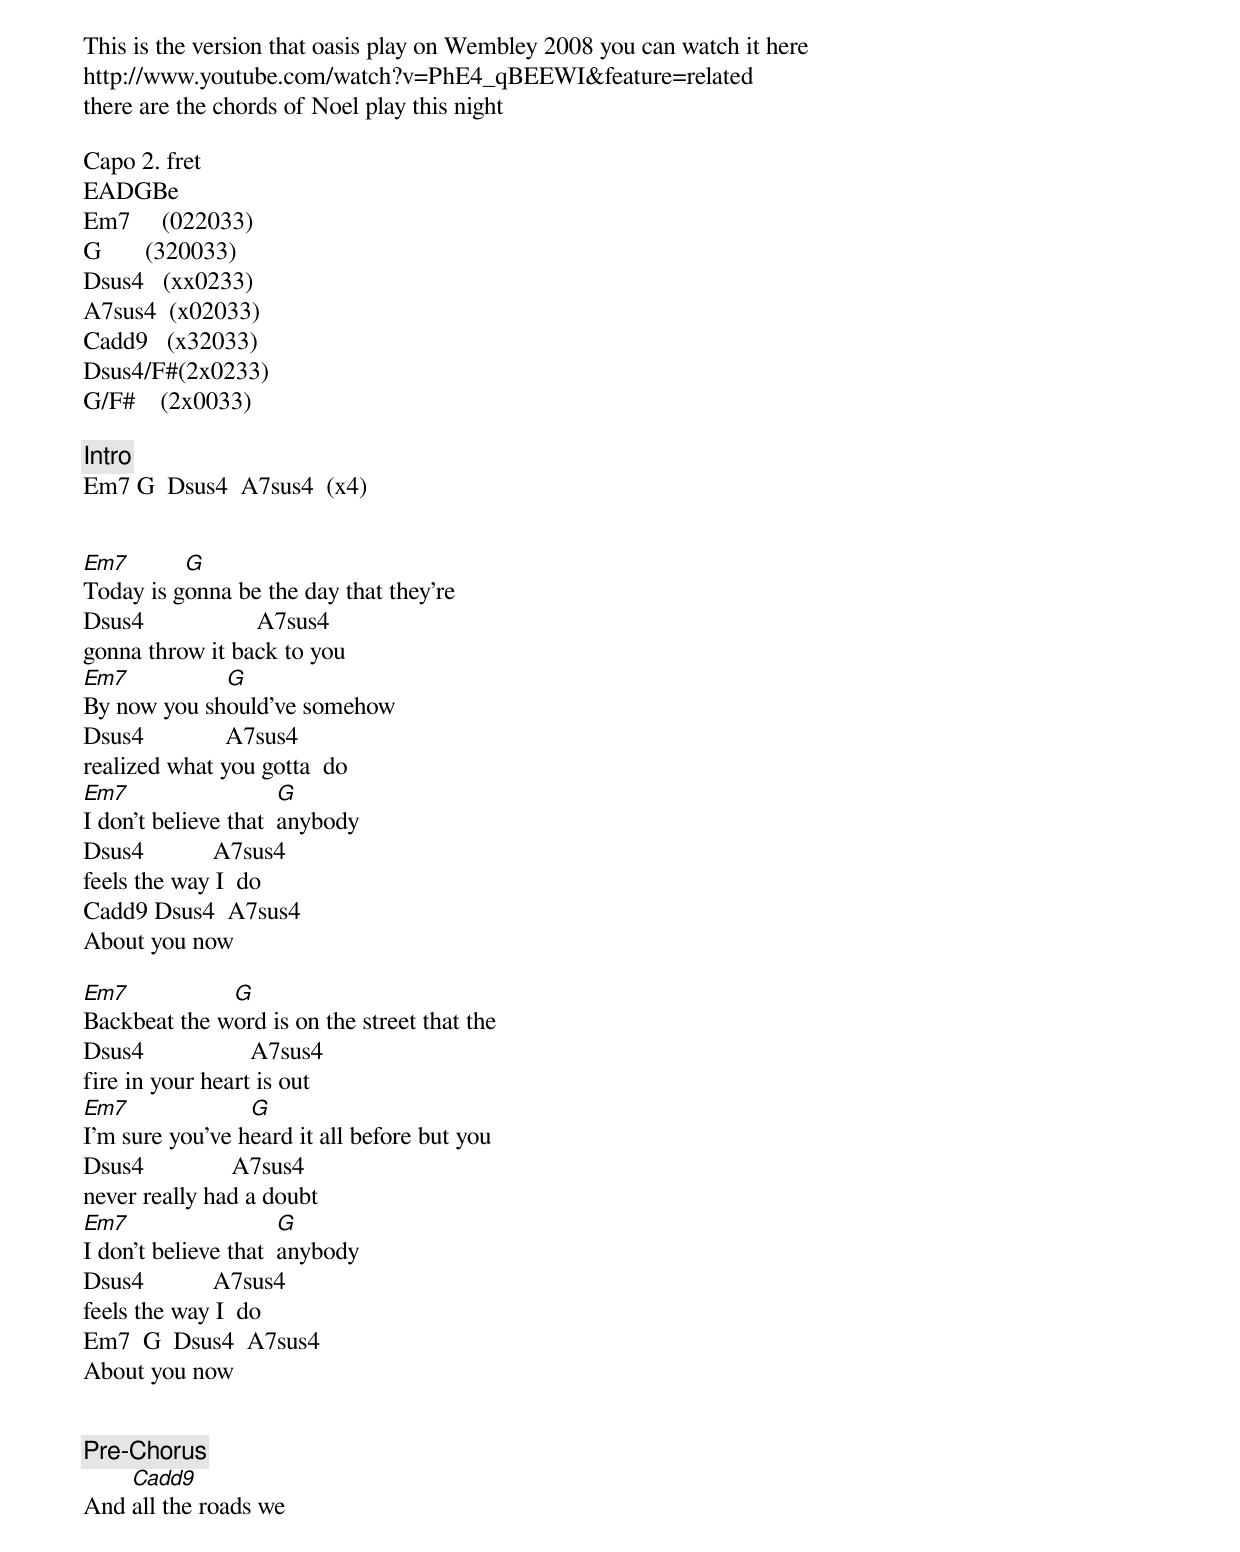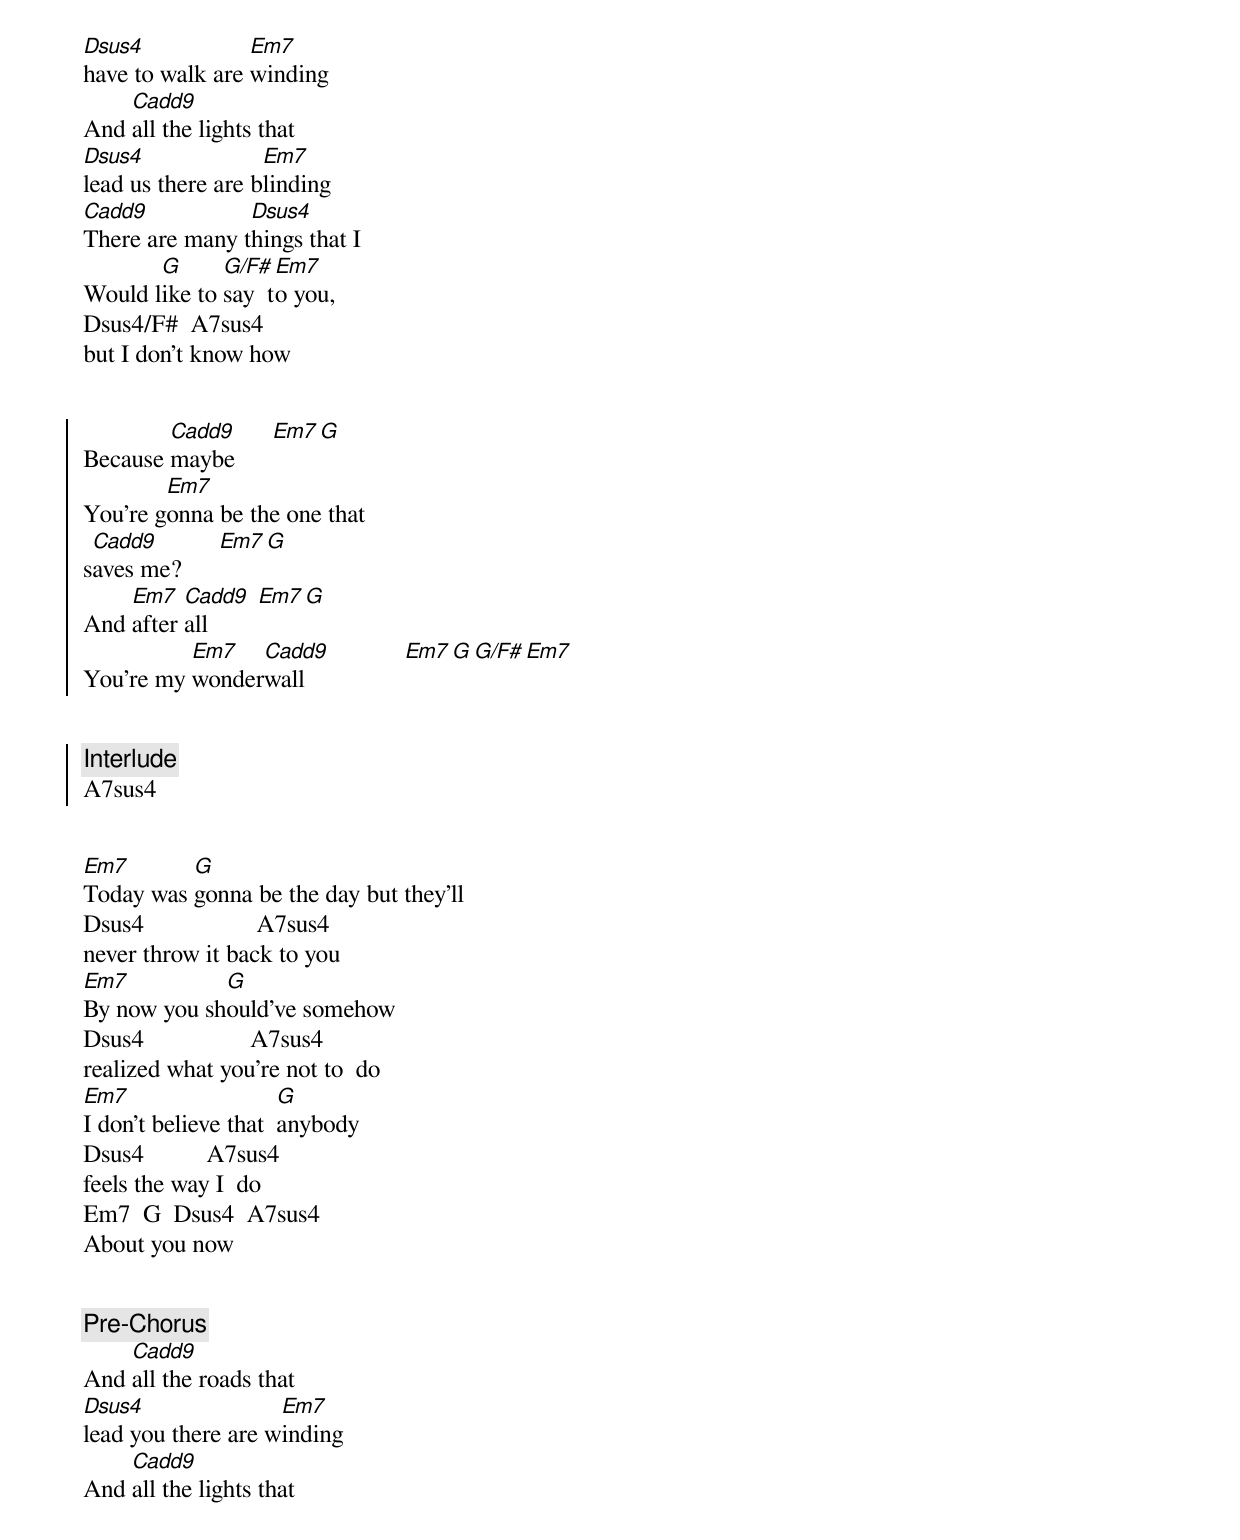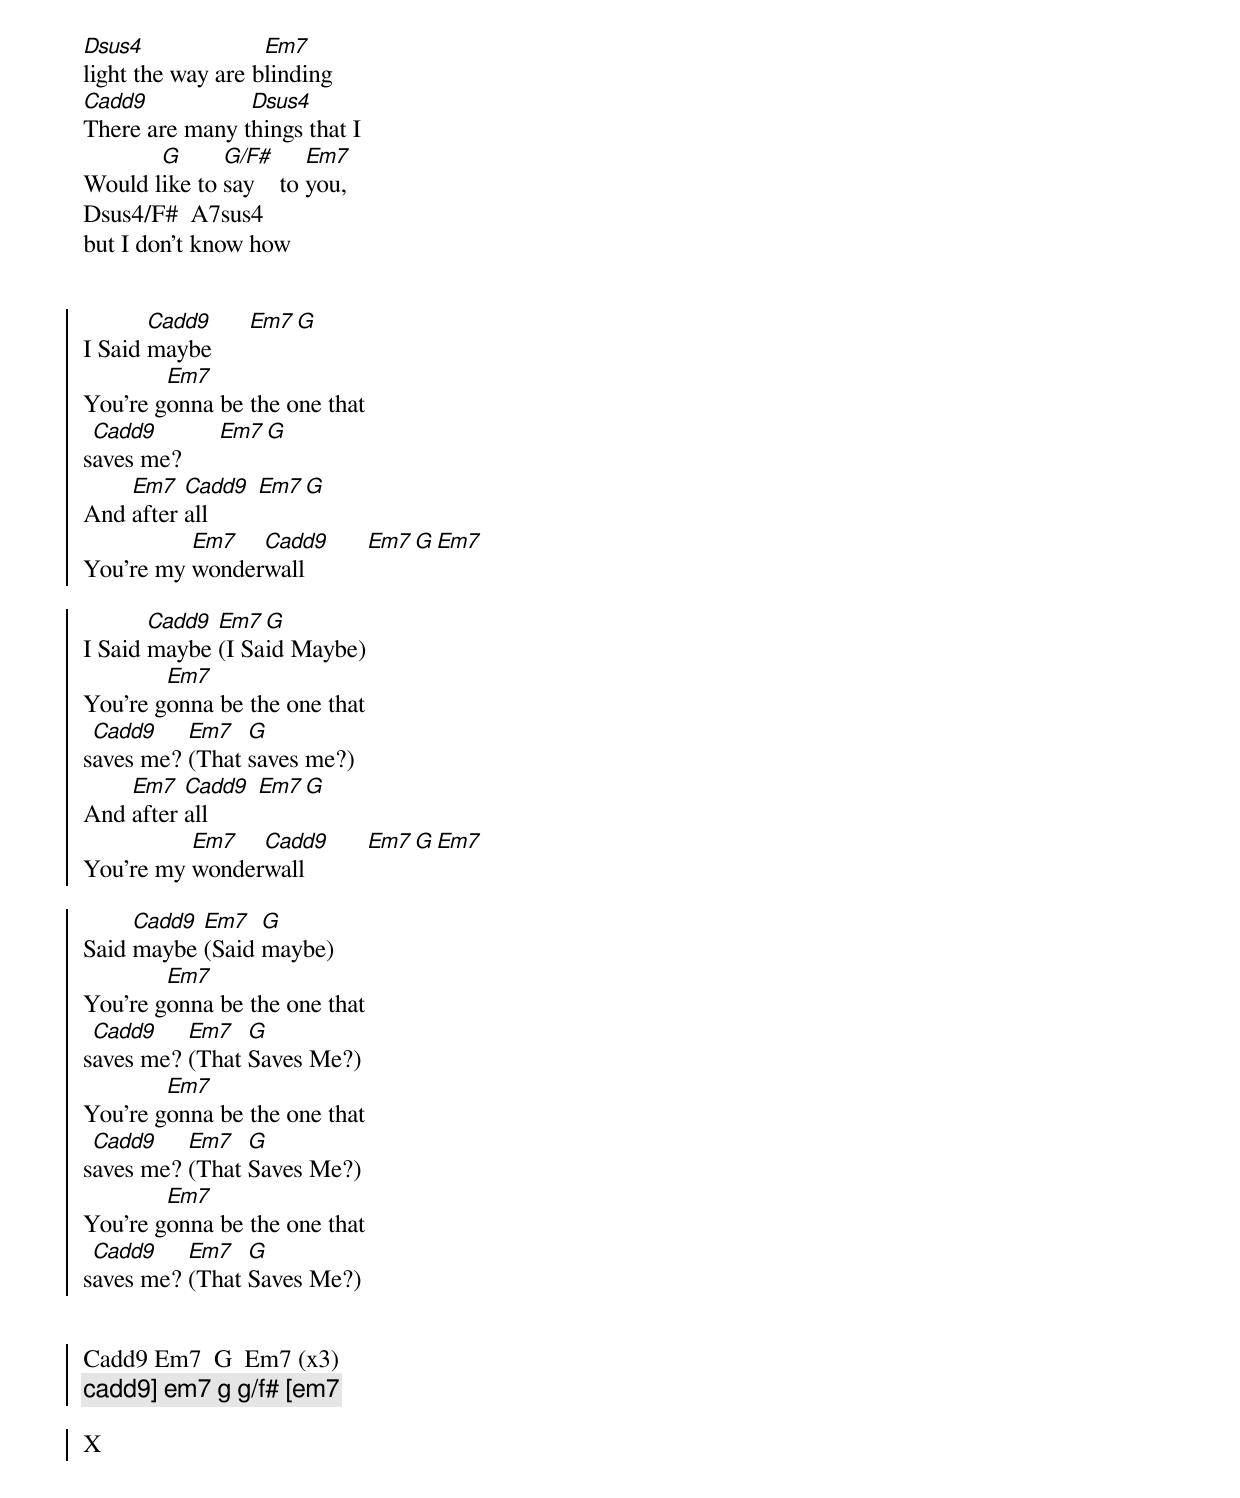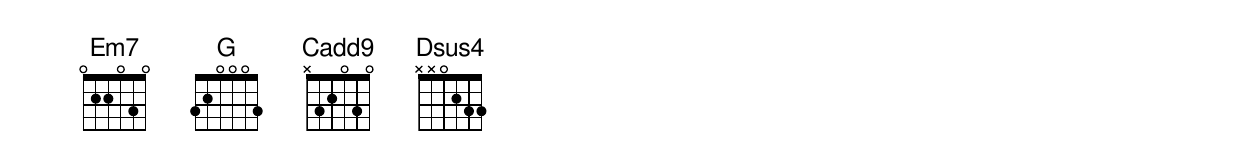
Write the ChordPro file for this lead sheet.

This is the version that oasis play on Wembley 2008 you can watch it here
http://www.youtube.com/watch?v=PhE4_qBEEWI&feature=related
there are the chords of Noel play this night

Capo 2. fret
EADGBe
Em7     (022033)
G       (320033)
Dsus4   (xx0233)
A7sus4  (x02033)
Cadd9   (x32033)
Dsus4/F#(2x0233)
G/F#    (2x0033)

{comment: Intro}
Em7 G  Dsus4  A7sus4  (x4)


{start_of_verse}
[Em7]Today is g[G]onna be the day that they're
Dsus4                  A7sus4
gonna throw it back to you
[Em7]By now you sh[G]ould've somehow
Dsus4             A7sus4
realized what you gotta  do
[Em7]I don't believe that  [G]anybody
Dsus4           A7sus4
feels the way I  do
Cadd9 Dsus4  A7sus4
About you now

[Em7]Backbeat the w[G]ord is on the street that the
Dsus4                 A7sus4
fire in your heart is out
[Em7]I'm sure you've h[G]eard it all before but you
Dsus4              A7sus4
never really had a doubt
[Em7]I don't believe that  [G]anybody
Dsus4           A7sus4
feels the way I  do
Em7  G  Dsus4  A7sus4
About you now


{comment: Pre-Chorus}
And [Cadd9]all the roads we
[Dsus4]have to walk are [Em7]winding
And [Cadd9]all the lights that
[Dsus4]lead us there are b[Em7]linding
[Cadd9]There are many t[Dsus4]hings that I
Would l[G]ike to [G/F#]say  t[Em7]o you,
Dsus4/F#  A7sus4
but I don't know how


{start_of_chorus}
Because [Cadd9]maybe      [Em7][G]
You're g[Em7]onna be the one that
s[Cadd9]aves me?      [Em7][G]
And [Em7]after [Cadd9]all        [Em7][G]
You're my [Em7]wonder[Cadd9]wall                [Em7][G][G/F#][Em7]


{comment: Interlude}
A7sus4


{start_of_verse}
[Em7]Today was [G]gonna be the day but they'll
Dsus4                  A7sus4
never throw it back to you
[Em7]By now you sh[G]ould've somehow
Dsus4                 A7sus4
realized what you're not to  do
[Em7]I don't believe that  [G]anybody
Dsus4          A7sus4
feels the way I  do
Em7  G  Dsus4  A7sus4
About you now


{comment: Pre-Chorus}
And [Cadd9]all the roads that
[Dsus4]lead you there are w[Em7]inding
And [Cadd9]all the lights that
[Dsus4]light the way are b[Em7]linding
[Cadd9]There are many t[Dsus4]hings that I
Would l[G]ike to [G/F#]say    to [Em7]you,
Dsus4/F#  A7sus4
but I don't know how


{start_of_chorus}
I Said [Cadd9]maybe      [Em7][G]
You're g[Em7]onna be the one that
s[Cadd9]aves me?      [Em7][G]
And [Em7]after [Cadd9]all        [Em7][G]
You're my [Em7]wonder[Cadd9]wall          [Em7][G][Em7]

I Said [Cadd9]maybe [Em7](I Sa[G]id Maybe)
You're g[Em7]onna be the one that
s[Cadd9]aves me? [Em7](That [G]saves me?)
And [Em7]after [Cadd9]all        [Em7][G]
You're my [Em7]wonder[Cadd9]wall          [Em7][G][Em7]

Said [Cadd9]maybe [Em7](Said [G]maybe)
You're g[Em7]onna be the one that
s[Cadd9]aves me? [Em7](That [G]Saves Me?)
You're g[Em7]onna be the one that
s[Cadd9]aves me? [Em7](That [G]Saves Me?)
You're g[Em7]onna be the one that
s[Cadd9]aves me? [Em7](That [G]Saves Me?)


Cadd9 Em7  G  Em7 (x3)
{comment: cadd9] [em7] [g] [g/f#] [em7}

X
